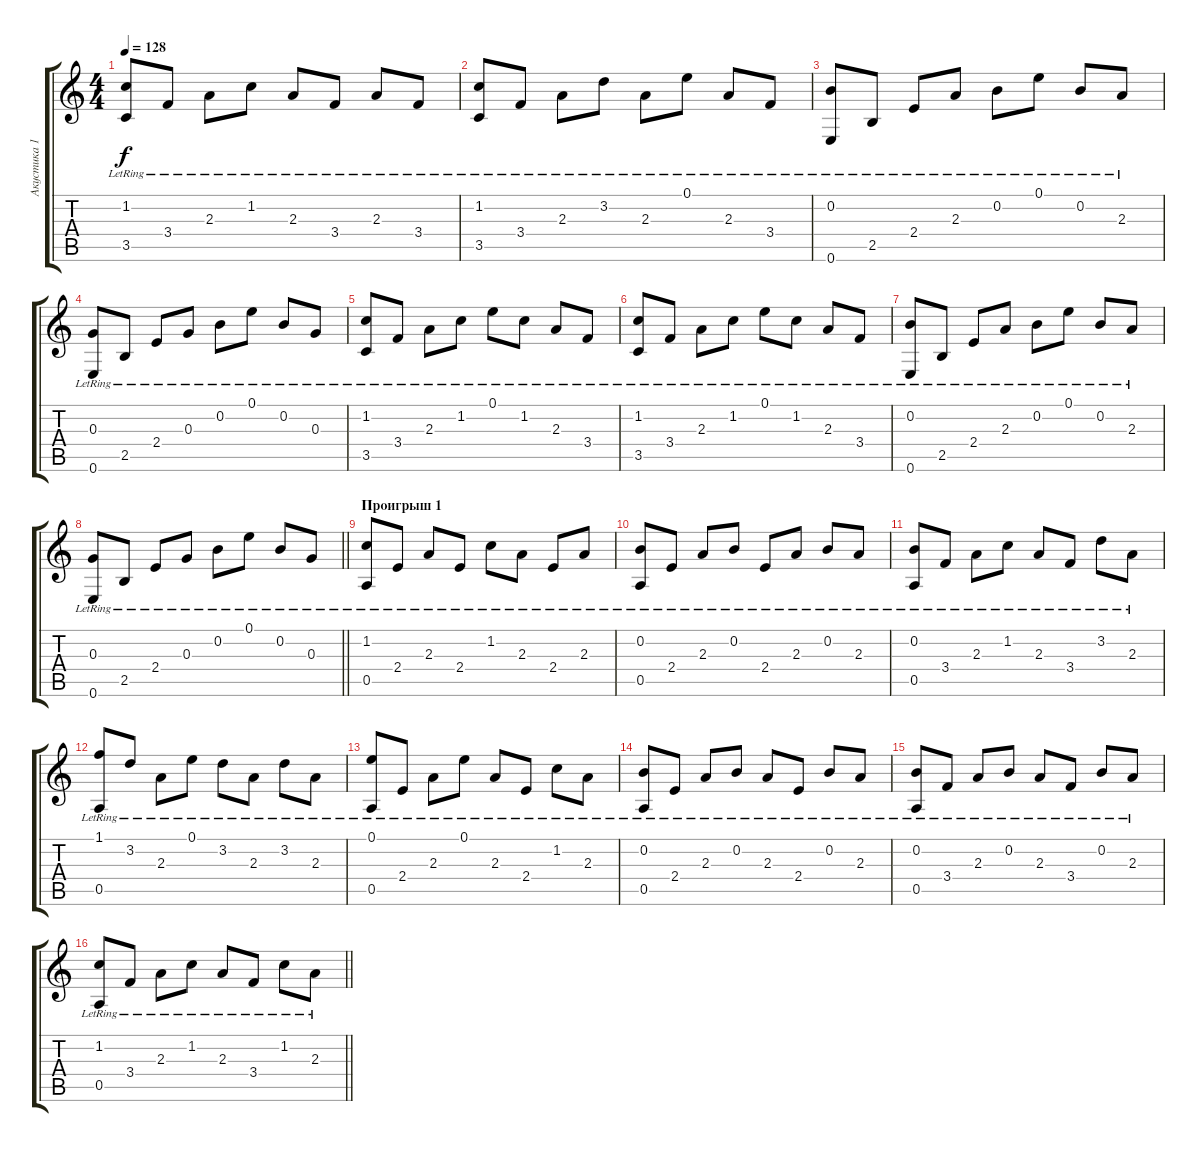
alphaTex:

\track ("Акустика 1" "Акустика 1") {instrument acousticguitarnylon}
\staff {score tabs}
\tuning (E4 B3 G3 D3 A2 E2) {hide}
\ts (4 4)
\tempo 128
\clef g2
\ks c
(1.2{lr} 3.5{lr}).8{dy f} 3.4{lr}.8 2.3{lr}.8 1.2{lr}.8 2.3{lr}.8 3.4{lr}.8 2.3{lr}.8 3.4{lr}.8 |
(1.2{lr} 3.5{lr}).8 3.4{lr}.8 2.3{lr}.8 3.2{lr}.8 2.3{lr}.8 0.1{lr}.8 2.3{lr}.8 3.4{lr}.8 |
(0.2{lr} 0.6{lr}).8 2.5{lr}.8 2.4{lr}.8 2.3{lr}.8 0.2{lr}.8 0.1{lr}.8 0.2{lr}.8 2.3{lr}.8 |
(0.3{lr} 0.6{lr}).8 2.5{lr}.8 2.4{lr}.8 0.3{lr}.8 0.2{lr}.8 0.1{lr}.8 0.2{lr}.8 0.3{lr}.8 |
(1.2{lr} 3.5{lr}).8 3.4{lr}.8 2.3{lr}.8 1.2{lr}.8 0.1{lr}.8 1.2{lr}.8 2.3{lr}.8 3.4{lr}.8 |
(1.2{lr} 3.5{lr}).8 3.4{lr}.8 2.3{lr}.8 1.2{lr}.8 0.1{lr}.8 1.2{lr}.8 2.3{lr}.8 3.4{lr}.8 |
(0.2{lr} 0.6{lr}).8 2.5{lr}.8 2.4{lr}.8 2.3{lr}.8 0.2{lr}.8 0.1{lr}.8 0.2{lr}.8 2.3{lr}.8 |
\barLineRight lightlight
(0.3{lr} 0.6{lr}).8 2.5{lr}.8 2.4{lr}.8 0.3{lr}.8 0.2{lr}.8 0.1{lr}.8 0.2{lr}.8 0.3{lr}.8 |
\section ("" "Проигрыш 1")
(1.2{lr} 0.5{lr}).8 2.4{lr}.8 2.3{lr}.8 2.4{lr}.8 1.2{lr}.8 2.3{lr}.8 2.4{lr}.8 2.3{lr}.8 |
(0.2{lr} 0.5{lr}).8 2.4{lr}.8 2.3{lr}.8 0.2{lr}.8 2.4{lr}.8 2.3{lr}.8 0.2{lr}.8 2.3{lr}.8 |
(0.2{lr} 0.5{lr}).8 3.4{lr}.8 2.3{lr}.8 1.2{lr}.8 2.3{lr}.8 3.4{lr}.8 3.2{lr}.8 2.3{lr}.8 |
(1.1{lr} 0.5{lr}).8 3.2{lr}.8 2.3{lr}.8 0.1{lr}.8 3.2{lr}.8 2.3{lr}.8 3.2{lr}.8 2.3{lr}.8 |
(0.1{lr} 0.5{lr}).8 2.4{lr}.8 2.3{lr}.8 0.1{lr}.8 2.3{lr}.8 2.4{lr}.8 1.2{lr}.8 2.3{lr}.8 |
(0.2{lr} 0.5{lr}).8 2.4{lr}.8 2.3{lr}.8 0.2{lr}.8 2.3{lr}.8 2.4{lr}.8 0.2{lr}.8 2.3{lr}.8 |
(0.2{lr} 0.5{lr}).8 3.4{lr}.8 2.3{lr}.8 0.2{lr}.8 2.3{lr}.8 3.4{lr}.8 0.2{lr}.8 2.3{lr}.8 |
\barLineRight lightlight
(1.2{lr} 0.5{lr}).8 3.4{lr}.8 2.3{lr}.8 1.2{lr}.8 2.3{lr}.8 3.4{lr}.8 1.2{lr}.8 2.3{lr}.8
